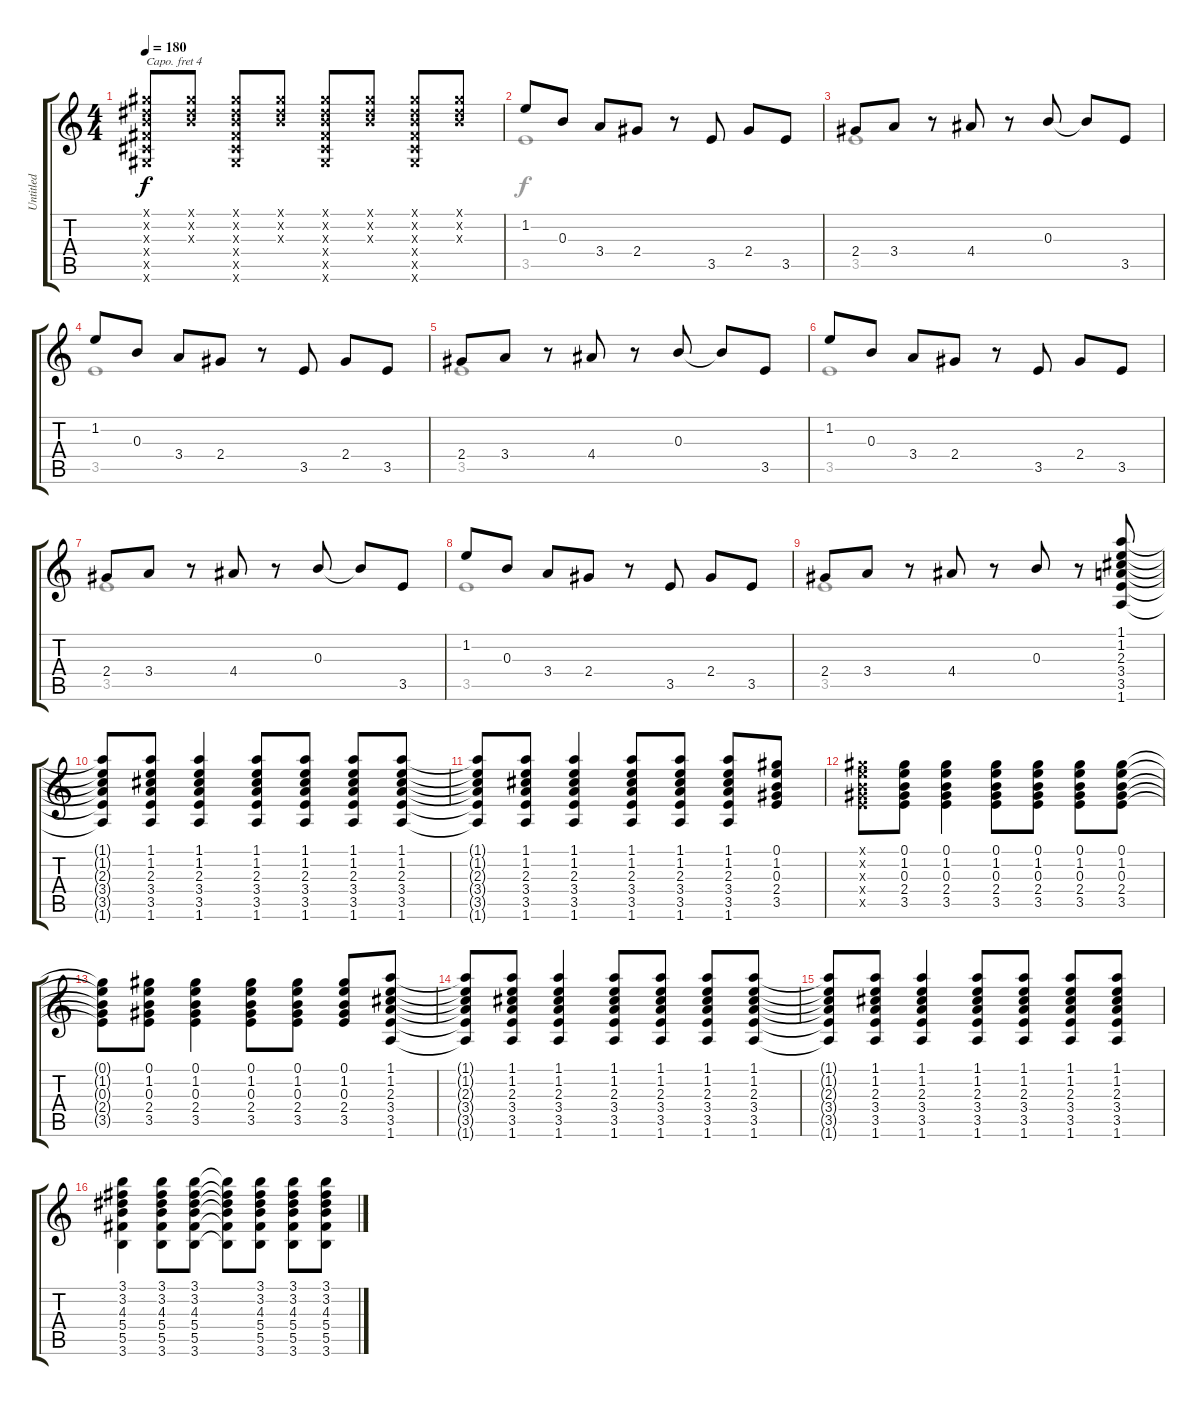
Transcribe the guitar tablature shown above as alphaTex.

\track ("Untitled" "Untitled") {instrument acousticguitarsteel}
\staff {score tabs}
\capo 4
\tuning (E4 B3 G3 D3 A2 E2) {hide}
\voice
\ts (4 4)
\tempo 180
\clef g2
\ks c
(0.1{x} 0.2{x} 0.3{x} 0.4{x} 0.5{x} 0.6{x}).8{dy f} (0.1{x} 0.2{x} 0.3{x}).8 (0.1{x} 0.2{x} 0.3{x} 0.4{x} 0.5{x} 0.6{x}).8 (0.1{x} 0.2{x} 0.3{x}).8 (0.1{x} 0.2{x} 0.3{x} 0.4{x} 0.5{x} 0.6{x}).8 (0.1{x} 0.2{x} 0.3{x}).8 (0.1{x} 0.2{x} 0.3{x} 0.4{x} 0.5{x} 0.6{x}).8 (0.1{x} 0.2{x} 0.3{x}).8 |
1.2.8 0.3.8 3.4.8 2.4.8 r.8 3.5.8 2.4.8 3.5.8 |
2.4.8 3.4.8 r.8 4.4.8 r.8 0.3.8 0.3{t}.8 3.5.8 |
1.2.8 0.3.8 3.4.8 2.4.8 r.8 3.5.8 2.4.8 3.5.8 |
2.4.8 3.4.8 r.8 4.4.8 r.8 0.3.8 0.3{t}.8 3.5.8 |
1.2.8 0.3.8 3.4.8 2.4.8 r.8 3.5.8 2.4.8 3.5.8 |
2.4.8 3.4.8 r.8 4.4.8 r.8 0.3.8 0.3{t}.8 3.5.8 |
1.2.8 0.3.8 3.4.8 2.4.8 r.8 3.5.8 2.4.8 3.5.8 |
2.4.8 3.4.8 r.8 4.4.8 r.8 0.3.8 r.8 (1.1 1.2 2.3 3.4 3.5 1.6).8 |
(1.1{t} 1.2{t} 2.3{t} 3.4{t} 3.5{t} 1.6{t}).8 (1.1 1.2 2.3 3.4 3.5 1.6).8 (1.1 1.2 2.3 3.4 3.5 1.6).4 (1.1 1.2 2.3 3.4 3.5 1.6).8 (1.1 1.2 2.3 3.4 3.5 1.6).8 (1.1 1.2 2.3 3.4 3.5 1.6).8 (1.1 1.2 2.3 3.4 3.5 1.6).8 |
(1.1{t} 1.2{t} 2.3{t} 3.4{t} 3.5{t} 1.6{t}).8 (1.1 1.2 2.3 3.4 3.5 1.6).8 (1.1 1.2 2.3 3.4 3.5 1.6).4 (1.1 1.2 2.3 3.4 3.5 1.6).8 (1.1 1.2 2.3 3.4 3.5 1.6).8 (1.1 1.2 2.3 3.4 3.5 1.6).8 (0.1 1.2 0.3 2.4 3.5).8 |
(0.1{x} 1.2{x} 0.3{x} 2.4{x} 3.5{x}).8 (0.1 1.2 0.3 2.4 3.5).8 (0.1 1.2 0.3 2.4 3.5).4 (0.1 1.2 0.3 2.4 3.5).8 (0.1 1.2 0.3 2.4 3.5).8 (0.1 1.2 0.3 2.4 3.5).8 (0.1 1.2 0.3 2.4 3.5).8 |
(0.1{t} 1.2{t} 0.3{t} 2.4{t} 3.5{t}).8 (0.1 1.2 0.3 2.4 3.5).8 (0.1 1.2 0.3 2.4 3.5).4 (0.1 1.2 0.3 2.4 3.5).8 (0.1 1.2 0.3 2.4 3.5).8 (0.1 1.2 0.3 2.4 3.5).8 (1.1 1.2 2.3 3.4 3.5 1.6).8 |
(1.1{t} 1.2{t} 2.3{t} 3.4{t} 3.5{t} 1.6{t}).8 (1.1 1.2 2.3 3.4 3.5 1.6).8 (1.1 1.2 2.3 3.4 3.5 1.6).4 (1.1 1.2 2.3 3.4 3.5 1.6).8 (1.1 1.2 2.3 3.4 3.5 1.6).8 (1.1 1.2 2.3 3.4 3.5 1.6).8 (1.1 1.2 2.3 3.4 3.5 1.6).8 |
(1.1{t} 1.2{t} 2.3{t} 3.4{t} 3.5{t} 1.6{t}).8 (1.1 1.2 2.3 3.4 3.5 1.6).8 (1.1 1.2 2.3 3.4 3.5 1.6).4 (1.1 1.2 2.3 3.4 3.5 1.6).8 (1.1 1.2 2.3 3.4 3.5 1.6).8 (1.1 1.2 2.3 3.4 3.5 1.6).8 (1.1 1.2 2.3 3.4 3.5 1.6).8 |
(3.1 3.2 4.3 5.4 5.5 3.6).4 (3.1 3.2 4.3 5.4 5.5 3.6).8 (3.1 3.2 4.3 5.4 5.5 3.6).8 (3.1{t} 3.2{t} 4.3{t} 5.4{t} 5.5{t} 3.6{t}).8 (3.1 3.2 4.3 5.4 5.5 3.6).8 (3.1 3.2 4.3 5.4 5.5 3.6).8 (3.1 3.2 4.3 5.4 5.5 3.6).8
\voice
\clef g2
\ottava regular
\simile none
\ks c
|
3.5.1 |
3.5.1 |
3.5.1 |
3.5.1 |
3.5.1 |
3.5.1 |
3.5.1 |
3.5.1 |
|
|
|
|
|
|
